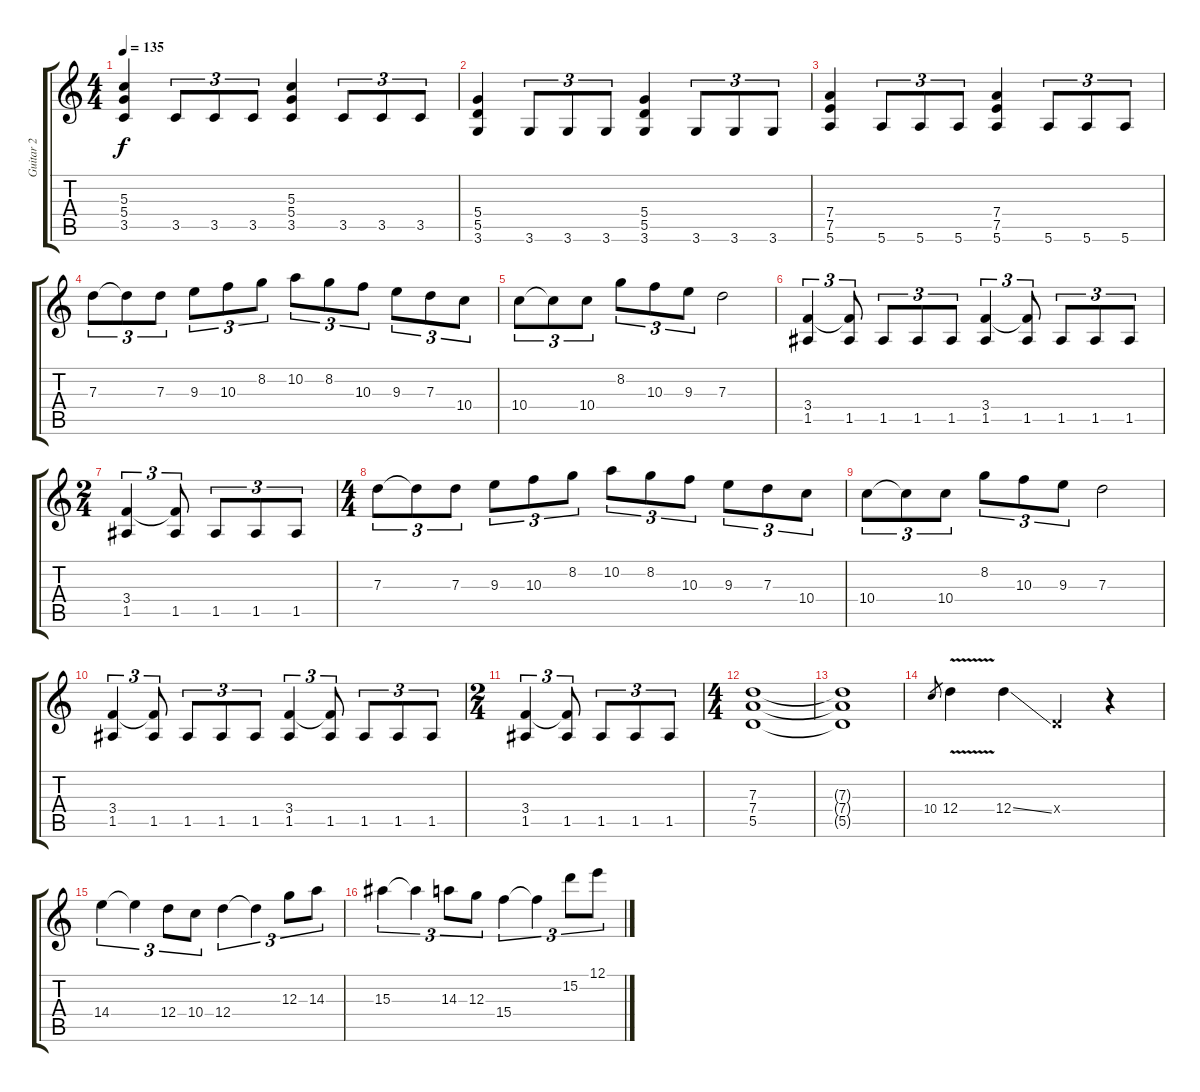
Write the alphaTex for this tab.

\track ("Guitar 2" "Guitar 2") {instrument distortionguitar}
\staff {score tabs}
\tuning (E4 B3 G3 D3 A2 E2) {hide}
\ts (4 4)
\tempo 135
\clef g2
\ks c
(5.3 5.4 3.5).4{dy f} 3.5.8{tu (3 2)} 3.5.8{tu (3 2)} 3.5.8{tu (3 2)} (5.3 5.4 3.5).4 3.5.8{tu (3 2)} 3.5.8{tu (3 2)} 3.5.8{tu (3 2)} |
(5.4 5.5 3.6).4 3.6.8{tu (3 2)} 3.6.8{tu (3 2)} 3.6.8{tu (3 2)} (5.4 5.5 3.6).4 3.6.8{tu (3 2)} 3.6.8{tu (3 2)} 3.6.8{tu (3 2)} |
(7.4 7.5 5.6).4 5.6.8{tu (3 2)} 5.6.8{tu (3 2)} 5.6.8{tu (3 2)} (7.4 7.5 5.6).4 5.6.8{tu (3 2)} 5.6.8{tu (3 2)} 5.6.8{tu (3 2)} |
7.3.8{tu (3 2) volume 16} 7.3{t}.8{tu (3 2)} 7.3.8{tu (3 2)} 9.3.8{tu (3 2)} 10.3.8{tu (3 2)} 8.2.8{tu (3 2)} 10.2.8{tu (3 2)} 8.2.8{tu (3 2)} 10.3.8{tu (3 2)} 9.3.8{tu (3 2)} 7.3.8{tu (3 2)} 10.4.8{tu (3 2)} |
10.4.8{tu (3 2)} 10.4{t}.8{tu (3 2)} 10.4.8{tu (3 2)} 8.2.8{tu (3 2)} 10.3.8{tu (3 2)} 9.3.8{tu (3 2)} 7.3.2 |
(3.4 1.5).4{tu (3 2)} (3.4{t} 1.5).8{tu (3 2)} 1.5.8{tu (3 2)} 1.5.8{tu (3 2)} 1.5.8{tu (3 2)} (3.4 1.5).4{tu (3 2)} (3.4{t} 1.5).8{tu (3 2)} 1.5.8{tu (3 2)} 1.5.8{tu (3 2)} 1.5.8{tu (3 2)} |
\ts (2 4)
(3.4 1.5).4{tu (3 2)} (3.4{t} 1.5).8{tu (3 2)} 1.5.8{tu (3 2)} 1.5.8{tu (3 2)} 1.5.8{tu (3 2)} |
\ts (4 4)
7.3.8{tu (3 2) volume 16} 7.3{t}.8{tu (3 2)} 7.3.8{tu (3 2)} 9.3.8{tu (3 2)} 10.3.8{tu (3 2)} 8.2.8{tu (3 2)} 10.2.8{tu (3 2)} 8.2.8{tu (3 2)} 10.3.8{tu (3 2)} 9.3.8{tu (3 2)} 7.3.8{tu (3 2)} 10.4.8{tu (3 2)} |
10.4.8{tu (3 2)} 10.4{t}.8{tu (3 2)} 10.4.8{tu (3 2)} 8.2.8{tu (3 2)} 10.3.8{tu (3 2)} 9.3.8{tu (3 2)} 7.3.2 |
(3.4 1.5).4{tu (3 2)} (3.4{t} 1.5).8{tu (3 2)} 1.5.8{tu (3 2)} 1.5.8{tu (3 2)} 1.5.8{tu (3 2)} (3.4 1.5).4{tu (3 2)} (3.4{t} 1.5).8{tu (3 2)} 1.5.8{tu (3 2)} 1.5.8{tu (3 2)} 1.5.8{tu (3 2)} |
\ts (2 4)
(3.4 1.5).4{tu (3 2)} (3.4{t} 1.5).8{tu (3 2)} 1.5.8{tu (3 2)} 1.5.8{tu (3 2)} 1.5.8{tu (3 2)} |
\ts (4 4)
(7.3 7.4 5.5).1 |
(7.3{t} 7.4{t} 5.5{t}).1 |
10.4.8{gr} 12.4{v}.4{volume 16 instrument overdrivenguitar} 12.4{ss}.4 0.4{x}.4 r.4 |
14.4.4{tu (3 2)} 14.4{t}.4{tu (3 2)} 12.4.8{tu (3 2)} 10.4.8{tu (3 2)} 12.4.4{tu (3 2)} 12.4{t}.4{tu (3 2)} 12.3.8{tu (3 2)} 14.3.8{tu (3 2)} |
15.3.4{tu (3 2)} 15.3{t}.4{tu (3 2)} 14.3.8{tu (3 2)} 12.3.8{tu (3 2)} 15.4.4{tu (3 2)} 15.4{t}.4{tu (3 2)} 15.2.8{tu (3 2)} 12.1.8{tu (3 2)}
